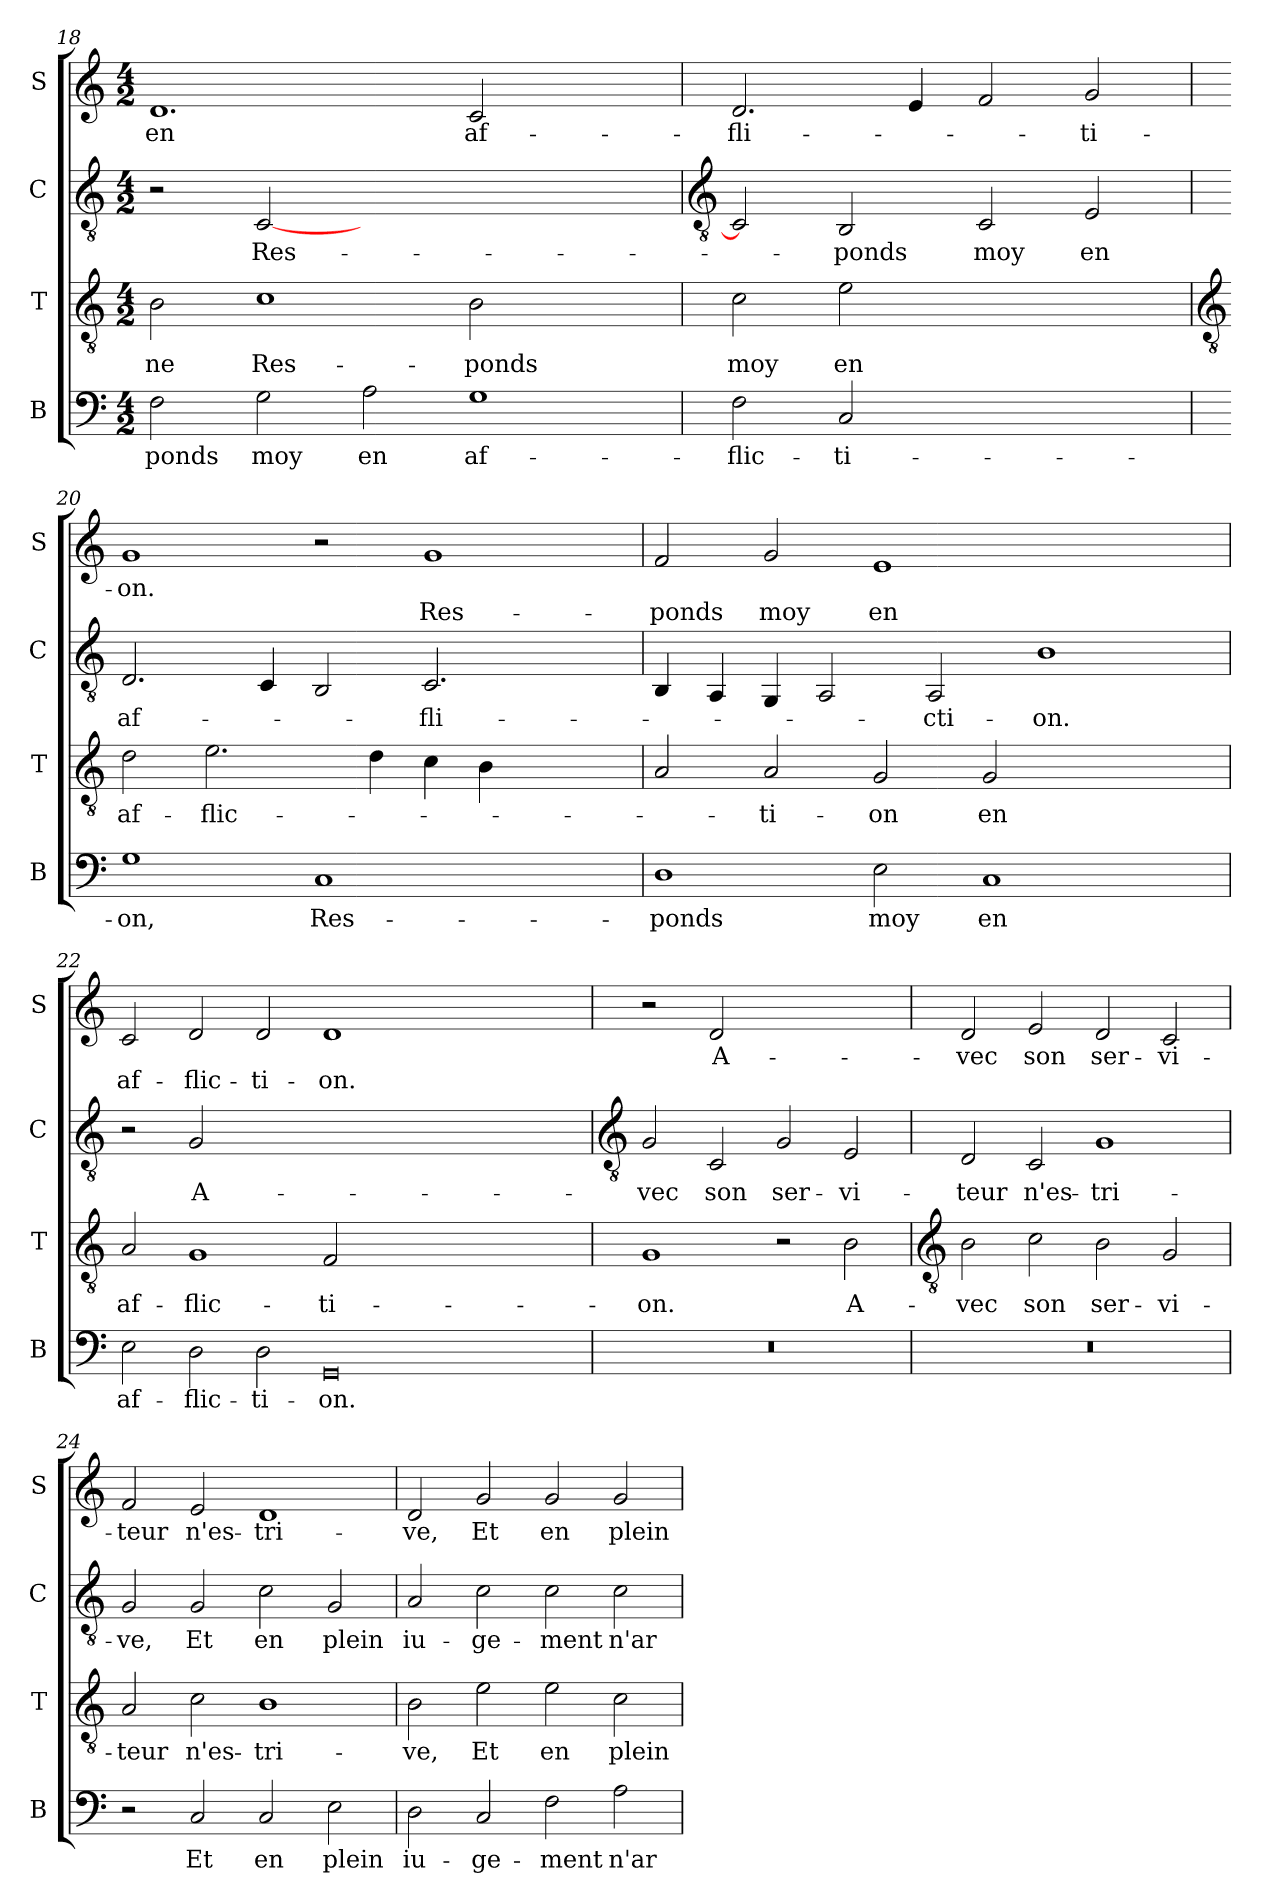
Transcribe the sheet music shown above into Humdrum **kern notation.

**kern	**text	**kern	**text	**kern	**text	**kern	**text	**text
*part4	*part4	*part3	*part3	*part2	*part2	*part1	*part1	*part1
*staff4	*staff4	*staff3	*staff3	*staff2	*staff2	*staff1	*staff1	*staff1
*I"B	*	*I"T	*	*I"C	*	*I"S	*	*
*I'B	*	*I'T	*	*I'C	*	*I'S	*	*
*clefF4	*	*clefGv2	*	*clefGv2	*	*clefG2	*	*
*k[]	*	*k[]	*	*k[]	*	*k[]	*	*
*C:	*	*C:	*	*C:	*	*C:	*	*
*M4/2	*	*M4/2	*	*M4/2	*	*M4/2	*	*
=18	=18	=18	=18	=18	=18	=18	=18	=18
!	!LO:LY:b	!	!LO:LY:b	!	!	!	!LO:LY:b	!
2F	-ponds	2B	-ne	2r	.	1.d	en	.
!	!LO:LY:b	!	!LO:LY:b	!	!LO:LY:b	!	!	!
2G	moy	1c	Res-	[2C	Res-	.	.	.
!	!LO:LY:b	!	!	!	!	!	!	!
2A	en	.	.	1.ryy	.	.	.	.
!	!LO:LY:b	!	!LO:LY:b	!	!	!	!LO:LY:b	!
1G	af-	2B	-ponds	.	.	2c	af-	.
.	.	2ryy	.	.	.	2ryy	.	.
!!LO:LB:g=z
=19	=19	=19	=19	=19	=19	=19	=19	=19
*	*	*	*	*clefGv2	*	*	*	*
!	!LO:LY:b	!	!LO:LY:b	!	!	!	!LO:LY:b	!
2F	-flic-	2c	moy	2C]	.	2.d	-fli-	.
!	!LO:LY:b	!	!LO:LY:b	!	!LO:LY:b	!	!	!
2C	-ti-	2e	en	2BB	-ponds	.	.	.
.	.	.	.	.	.	4e	.	.
!	!	!	!	!	!LO:LY:b	!	!	!
1ryy	.	1ryy	.	2C	moy	2f	.	.
!	!	!	!	!	!LO:LY:b	!	!LO:LY:b	!
.	.	.	.	2E	en	2g	-ti-	.
!!LO:LB:g=z
=20	=20	=20	=20	=20	=20	=20	=20	=20
*	*	*clefGv2	*	*	*	*	*	*
!	!LO:LY:b	!	!LO:LY:b	!	!LO:LY:b	!	!LO:LY:b	!
1G	-on,	2d	af-	2.D	af-	1g	-on.	.
!	!	!	!LO:LY:b	!	!	!	!	!
.	.	2.e	-flic-	.	.	.	.	.
.	.	.	.	4C	.	.	.	.
!	!LO:LY:b	!	!	!	!	!	!	!
1C	Res-	.	.	2BB	.	2r	.	.
.	.	4d	.	.	.	.	.	.
!	!	!	!	!	!LO:LY:b	!	!	!LO:LY:b
.	.	4c	.	2.C	-fli-	1g	.	Res-
.	.	4B	.	.	.	.	.	.
2ryy	.	2ryy	.	.	.	.	.	.
.	.	.	.	4ryy	.	.	.	.
=21A	=21A	=21A	=21A	=21A	=21A	=21A	=21A	=21A
!	!LO:LY:b	!	!	!	!	!	!	!LO:LY:b
1D	-ponds	2A	.	4BB	.	2f	.	-ponds
.	.	.	.	4AA	.	.	.	.
!	!	!	!LO:LY:b	!	!	!	!	!LO:LY:b
.	.	2A	-ti-	4GG	.	2g	.	moy
.	.	.	.	2AA	.	.	.	.
!	!LO:LY:b	!	!LO:LY:b	!	!	!	!	!LO:LY:b
2E	moy	2G	-on	.	.	1e	.	en
!	!	!	!	!	!LO:LY:b	!	!	!
.	.	.	.	2AA	-cti-	.	.	.
!	!LO:LY:b	!	!LO:LY:b	!	!	!	!	!
1C	en	2G	en	.	.	.	.	.
!	!	!	!	!	!LO:LY:b	!	!	!
.	.	.	.	1B	-on.	.	.	.
.	.	2.ryy	.	.	.	2.ryy	.	.
4ryy	.	.	.	.	.	.	.	.
=22A	=22A	=22A	=22A	=22A	=22A	=22A	=22A	=22A
!	!LO:LY:b	!	!LO:LY:b	!	!	!	!	!LO:LY:b
2E	af-	2A	af-	2r	.	2c	.	af-
!	!LO:LY:b	!	!LO:LY:b	!	!LO:LY:b	!	!	!LO:LY:b
2D	-flic-	1G	-flic-	2G	A-	2d	.	-flic-
!	!LO:LY:b	!	!	!	!	!	!	!LO:LY:b
2D	-ti-	.	.	0ryy	.	2d	.	-ti-
!	!LO:LY:b	!	!LO:LY:b	!	!	!	!	!LO:LY:b
0GG	-on.	2F	-ti-	.	.	1d	.	-on.
.	.	1.ryy	.	.	.	.	.	.
.	.	.	.	.	.	1ryy	.	.
.	.	.	.	2ryy	.	.	.	.
!!LO:LB:g=z
=22B	=22B	=22B	=22B	=22B	=22B	=22B	=22B	=22B
*	*	*	*	*clefGv2	*	*	*	*
!	!	!	!LO:LY:b	!	!LO:LY:b	!	!	!
0r	.	1G	-on.	2G	-vec	2r	.	.
!	!	!	!	!	!LO:LY:b	!	!LO:LY:b	!
.	.	.	.	2C	son	2d	A-	.
!	!	!	!	!	!LO:LY:b	!	!	!
.	.	2r	.	2G	ser-	1ryy	.	.
!	!	!	!LO:LY:b	!	!LO:LY:b	!	!	!
.	.	2B	A-	2E	-vi-	.	.	.
!!LO:LB:g=z
=23	=23	=23	=23	=23	=23	=23	=23	=23
*	*	*clefGv2	*	*	*	*	*	*
!	!	!	!LO:LY:b	!	!LO:LY:b	!	!LO:LY:b	!
0r	.	2B	-vec	2D	-teur	2d	-vec	.
!	!	!	!LO:LY:b	!	!LO:LY:b	!	!LO:LY:b	!
.	.	2c	son	2C	n'es-	2e	son	.
!	!	!	!LO:LY:b	!	!LO:LY:b	!	!LO:LY:b	!
.	.	2B	ser-	1G	-tri-	2d	ser-	.
!	!	!	!LO:LY:b	!	!	!	!LO:LY:b	!
.	.	2G	-vi-	.	.	2c	-vi-	.
=24	=24	=24	=24	=24	=24	=24	=24	=24
!	!	!	!LO:LY:b	!	!LO:LY:b	!	!LO:LY:b	!
2r	.	2A	-teur	2G	-ve,	2f	-teur	.
!	!LO:LY:b	!	!LO:LY:b	!	!LO:LY:b	!	!LO:LY:b	!
2C	Et	2c	n'es-	2G	Et	2e	n'es-	.
!	!LO:LY:b	!	!LO:LY:b	!	!LO:LY:b	!	!LO:LY:b	!
2C	en	1B	-tri-	2c	en	1d	-tri-	.
!	!LO:LY:b	!	!	!	!LO:LY:b	!	!	!
2E	plein	.	.	2G	plein	.	.	.
=25	=25	=25	=25	=25	=25	=25	=25	=25
!	!LO:LY:b	!	!LO:LY:b	!	!LO:LY:b	!	!LO:LY:b	!
2D	iu-	2B	-ve,	2A	iu-	2d	-ve,	.
!	!LO:LY:b	!	!LO:LY:b	!	!LO:LY:b	!	!LO:LY:b	!
2C	-ge-	2e	Et	2c	-ge-	2g	Et	.
!	!LO:LY:b	!	!LO:LY:b	!	!LO:LY:b	!	!LO:LY:b	!
2F	-ment	2e	en	2c	-ment	2g	en	.
!	!LO:LY:b	!	!LO:LY:b	!	!LO:LY:b	!	!LO:LY:b	!
2A	n'ar-	2c	plein	2c	n'ar-	2g	plein	.
=	=	=	=	=	=	=	=	=
*-	*-	*-	*-	*-	*-	*-	*-	*-
